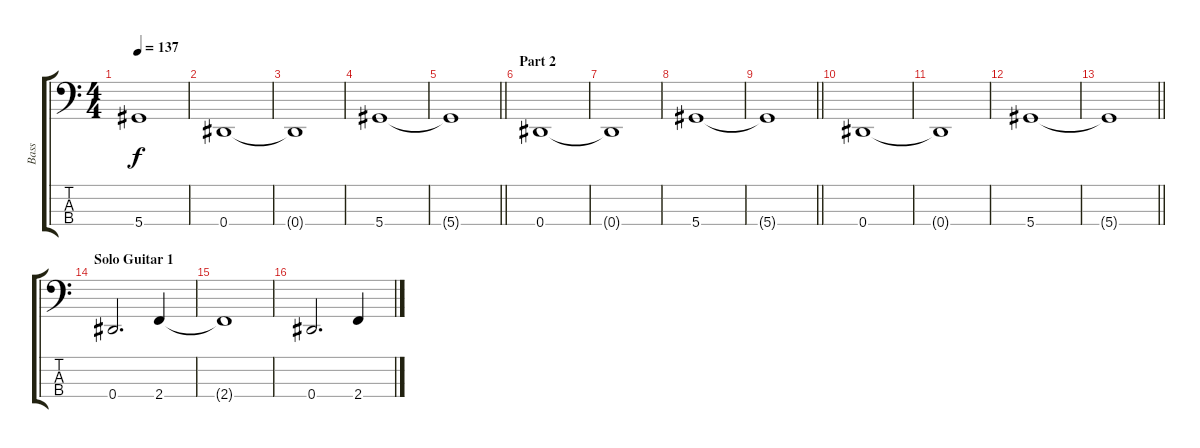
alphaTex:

\track ("Bass" "Bass") {instrument electricbassfinger}
\staff {score tabs}
\tuning (Gb2 Db2 Ab1 Eb1) {hide}
\ts (4 4)
\tempo 137
\clef f4
\ks c
5.4{t}.1{dy f} |
0.4.1 |
0.4{t}.1 |
5.4.1 |
\barLineRight lightlight
5.4{t}.1 |
\section ("" "Part 2")
0.4.1 |
0.4{t}.1 |
5.4.1 |
\barLineRight lightlight
5.4{t}.1 |
0.4.1 |
0.4{t}.1 |
5.4.1 |
\barLineRight lightlight
5.4{t}.1 |
\section ("" "Solo Guitar 1")
0.4.2{d} 2.4.4 |
2.4{t}.1 |
0.4.2{d} 2.4.4
